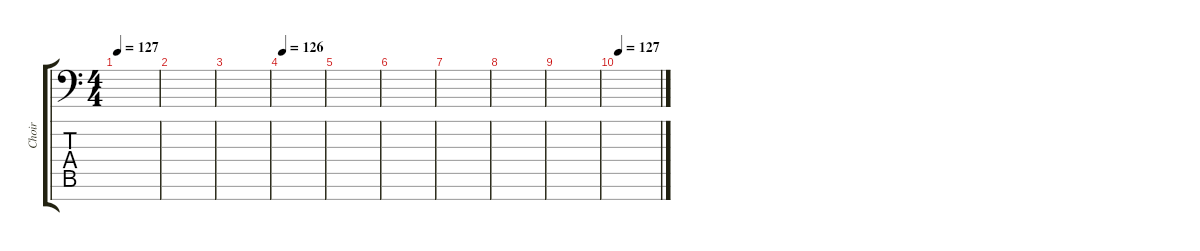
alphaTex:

\track ("Choir" "Choir") {instrument overdrivenguitar}
\staff {score tabs}
\tuning (E4 B3 G3 D3 A2 E2 C-1) {hide}
\ts (4 4)
\tempo 127
\clef f4
\ks c
|
|
|
\tempo 126
|
|
|
|
|
|
\tempo 127
